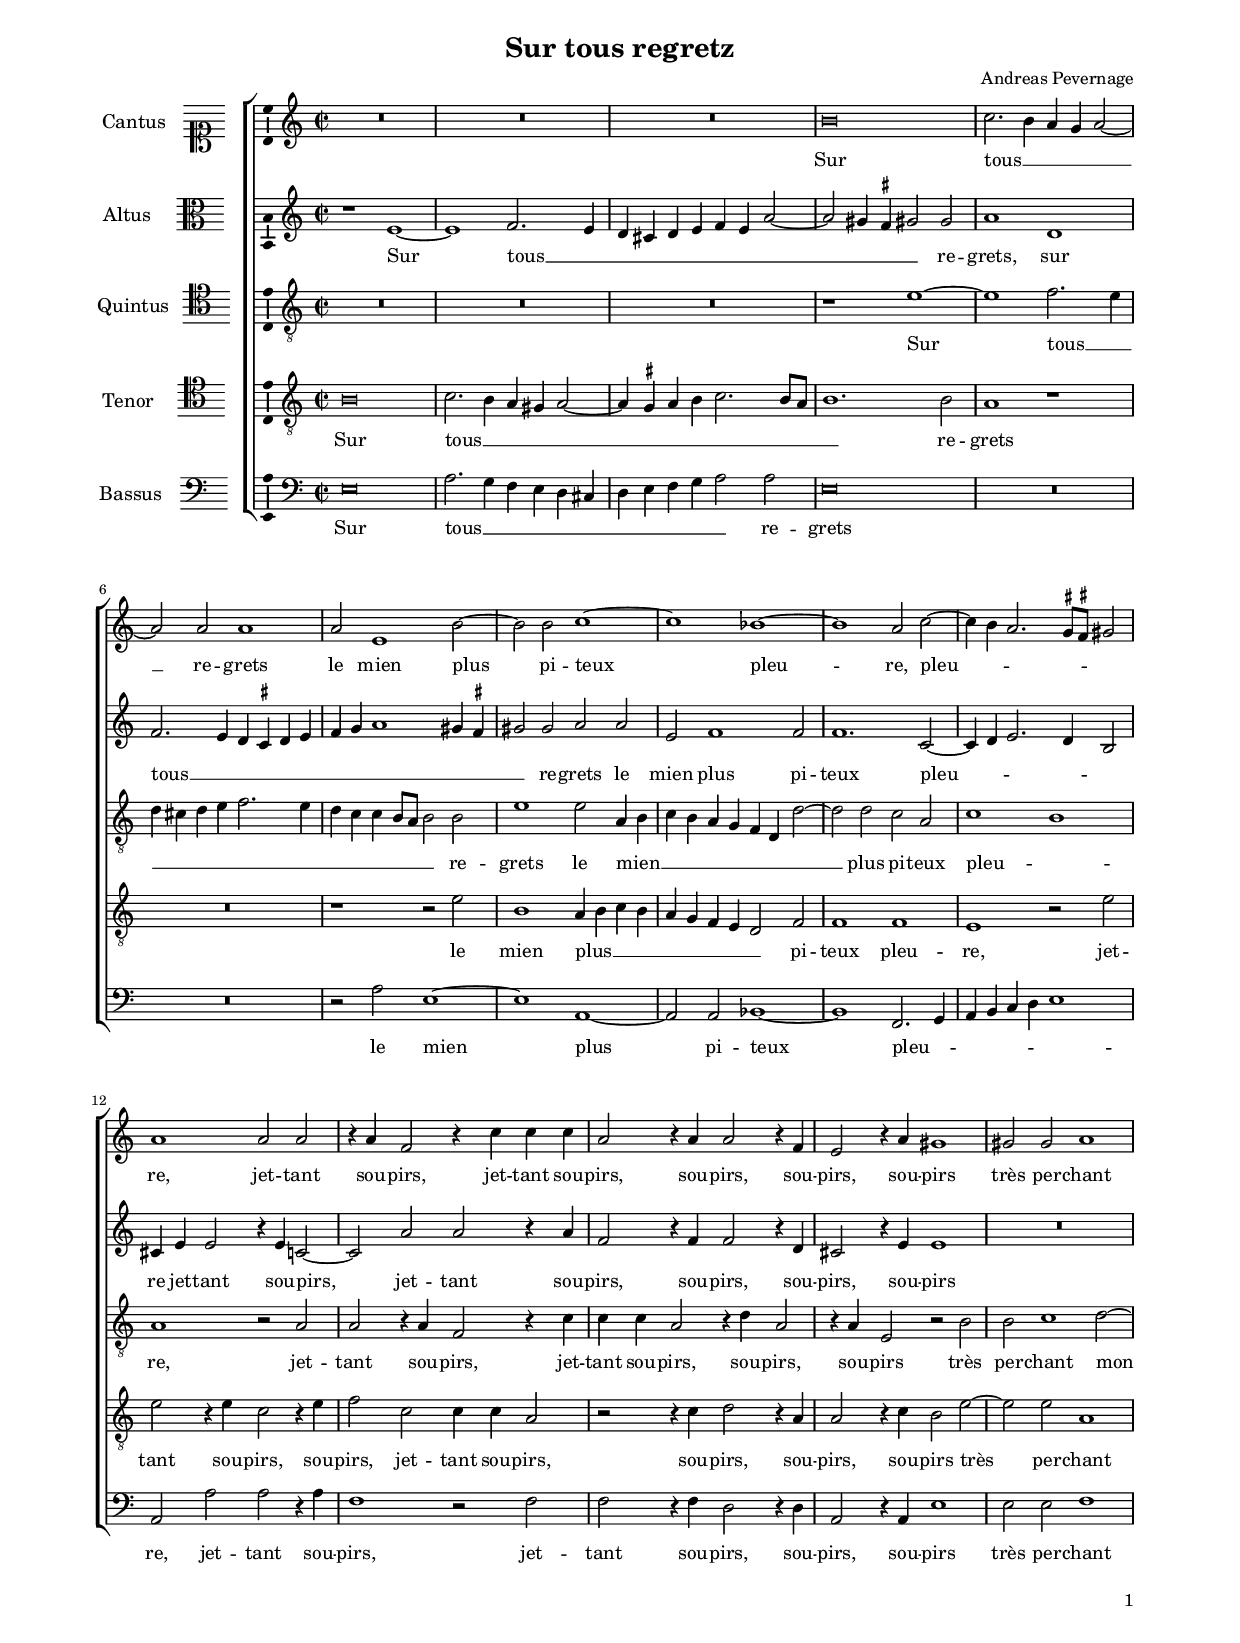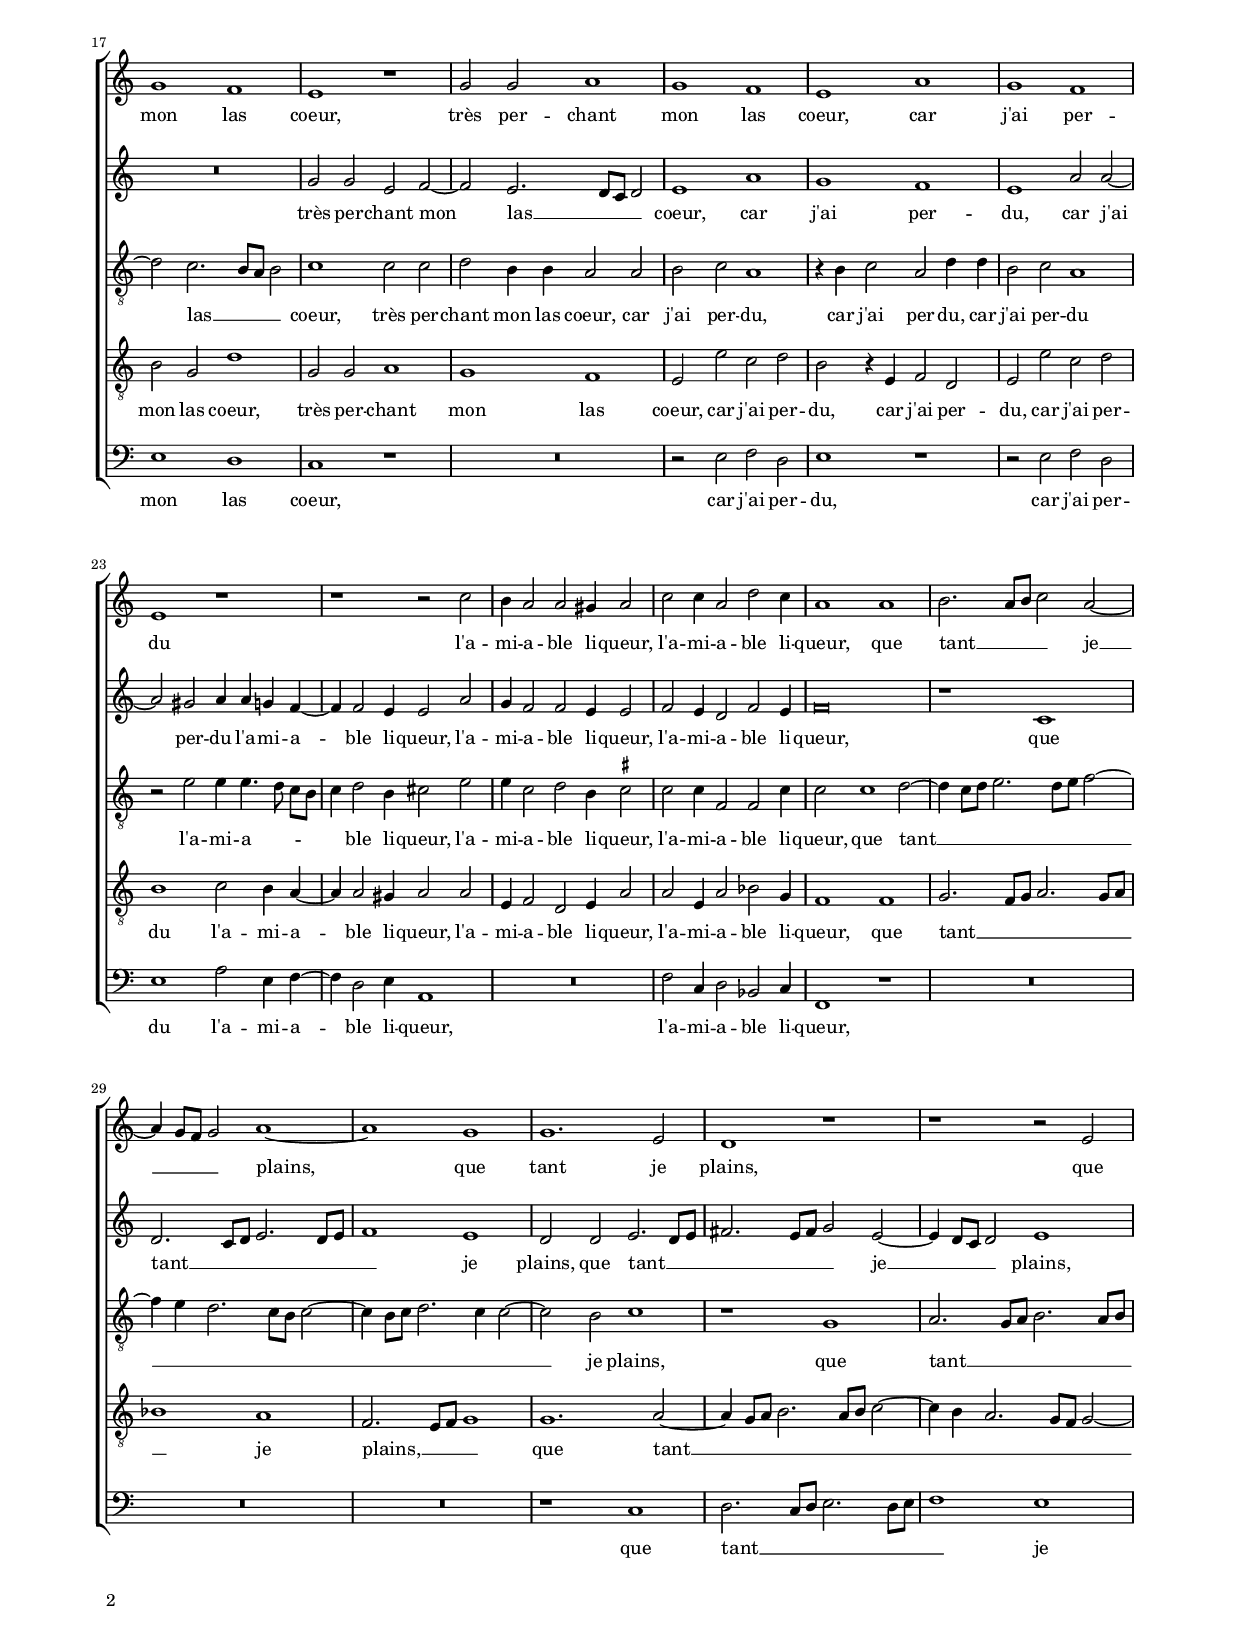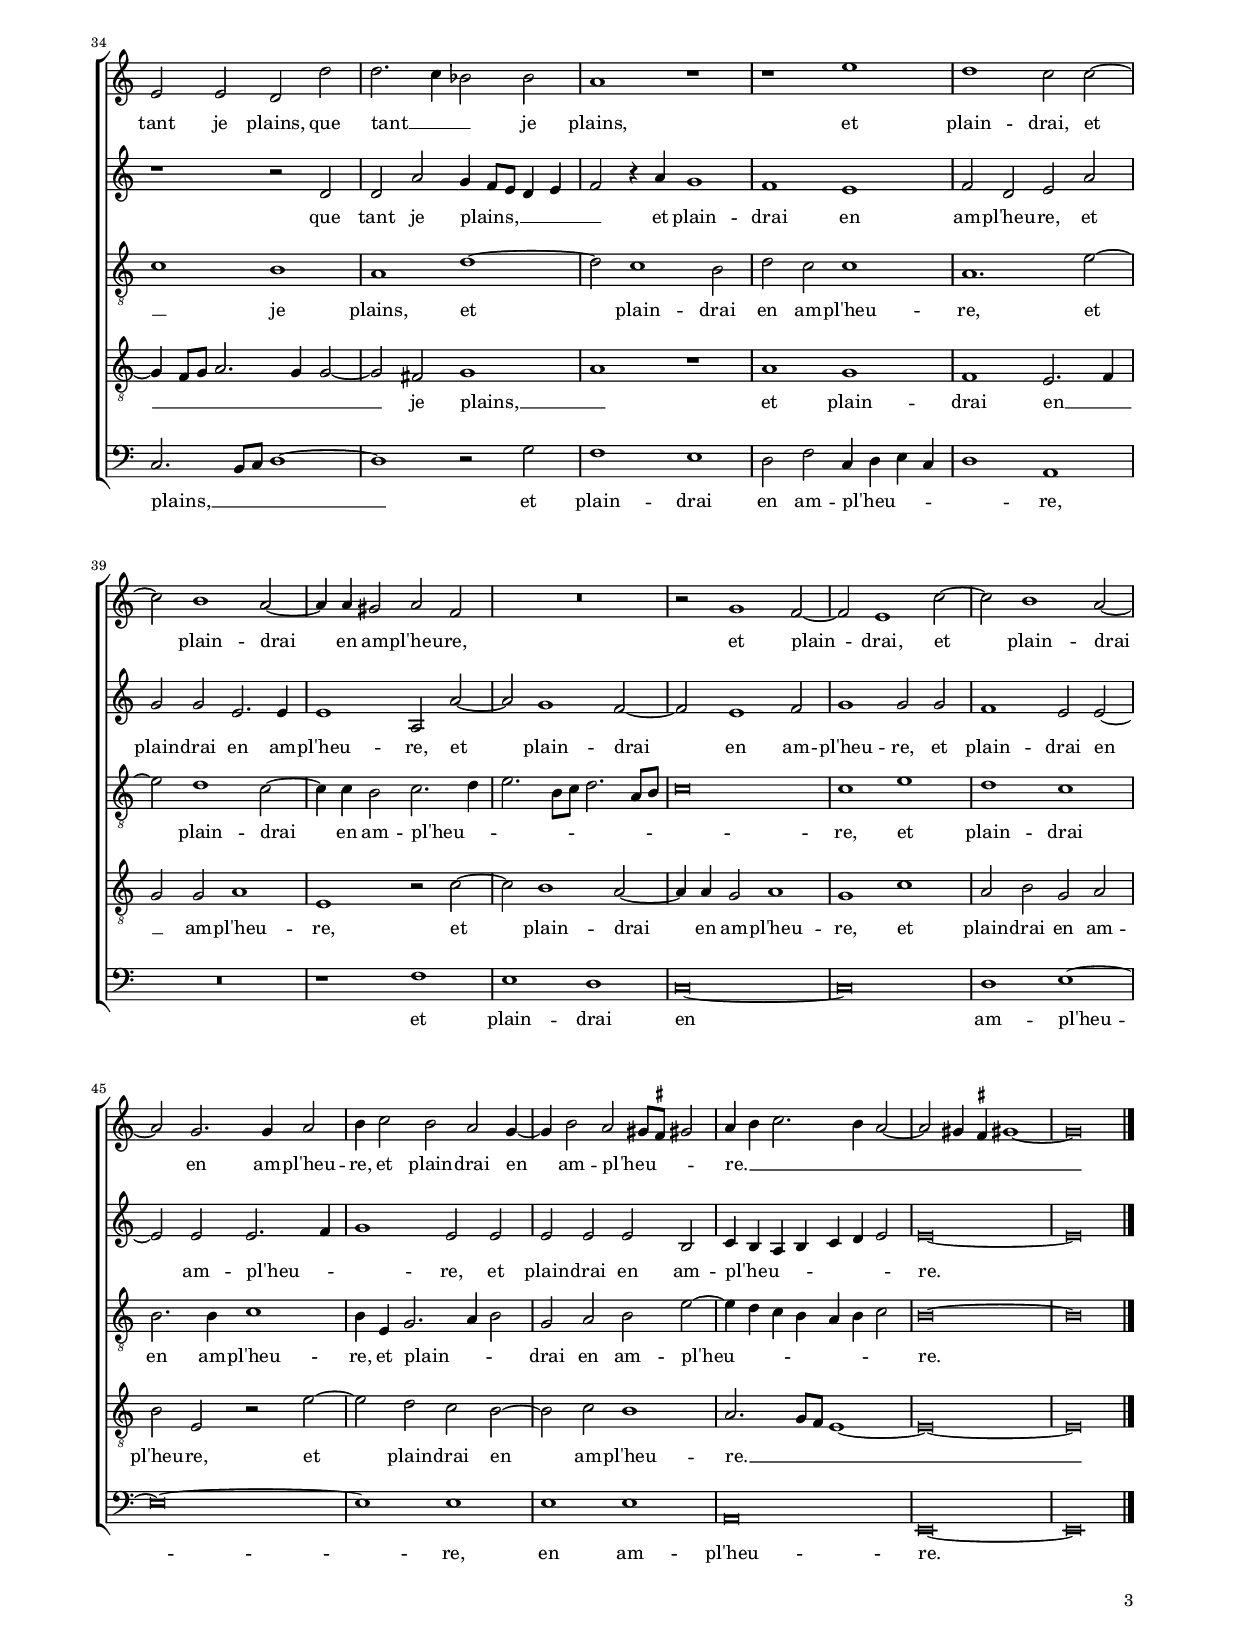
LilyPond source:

\header
{
	title="Sur tous regretz"
	composer="Andreas Pevernage"
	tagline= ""
}

\version "2.24.3"
\language deutsch
#(set-global-staff-size 15)
% #(set-default-paper-size "letter")
#(ly:set-option 'point-and-click #f)




	ficta = { \once \set suggestAccidentals = ##t }

	forget = #(define-music-function (music) (ly:music?) #{
		\accidentalStyle forget
		$music
		\accidentalStyle default
		#})

    
\paper
	{
	top-margin = 1.8 \cm
	bottom-margin = 1.2 \cm
	left-margin = 1.8 \cm
	right-margin = 1.8 \cm
	ragged-bottom = ##f
	ragged-last-bottom = ##f
	print-page-number = ##f
	system-system-spacing = #'((basic-distance . 17) (minimum-distance . 14) (padding . 7) (strechability . 150))
	oddFooterMarkup=\markup   \fill-line { "" \fromproperty #'page:page-number-string }
	evenFooterMarkup=\markup  \fill-line { \fromproperty #'page:page-number-string "" }
	last-bottom-spacing = #'((basic-distance . 12) (minimum-distance . 7) (padding . 4))
	systems-per-page = 3
%   page-count = 3
%	min-systems-per-page = 3
%	print-all-headers = ##t
%	print-first-page-number = ##t
%	first-page-number = 1
	}

	
global = {
	\key c \major
	\time 2/2 \set Score.measureLength = #(ly:make-moment 2/1)
	\set Score.tempoHideNote = ##t
	\tempo 2 = 85
	\skip 1*2*50 \bar "|."
	}
    

incipitcantus = \markup { \score {
	{
	\set Staff.instrumentName = \markup { \fontsize #1 "Cantus" }
	\key c \major
	\clef soprano
	s4 \bar ""
	}
	\layout  {
	raggedright = ##t
	indent = 1.6 \cm
	line-width = 2.4\cm
	\context { \Staff \remove Time_signature_engraver }
	\override Staff.Clef.Y-extent = #'(0 . 0)
	}} \hspace #1 }

      
incipitaltus = \markup { \score {
	{
	\set Staff.instrumentName = \markup { \fontsize #1 "Altus" }
	\key c \major
	\clef alto
	s4 \bar ""
	}
	\layout  {
	raggedright = ##t
	indent = 1.6 \cm
	line-width = 2.4\cm
	\context { \Staff \remove Time_signature_engraver }
	\override Staff.Clef.Y-extent = #'(0 . 0)
	}} \hspace #1 }
      
      
incipitquintus = \markup { \score {
	{
	\set Staff.instrumentName = \markup { \fontsize #1 "Quintus" }
	\key c \major
	\clef tenor
	s4 \bar ""
	}
	\layout  {
	raggedright = ##t
	indent = 1.6 \cm
	line-width = 2.4\cm
	\context { \Staff \remove Time_signature_engraver }
	\override Staff.Clef.Y-extent = #'(0 . 0)
	}} \hspace #1 }
      

incipittenor = \markup { \score {
	{
	\set Staff.instrumentName = \markup { \fontsize #1 "Tenor" }
	\key c \major
	\clef tenor
	s4 \bar ""
	}
	\layout  {
	raggedright = ##t
	indent = 1.6 \cm
	line-width = 2.4\cm
	\context { \Staff \remove Time_signature_engraver }
	\override Staff.Clef.Y-extent = #'(0 . 0)
	}} \hspace #1 }

      
incipitbassus = \markup { \score {
	{
	\set Staff.instrumentName = \markup { \fontsize #1 "Bassus" }
	\key c \major
	\clef bass
	s4 \bar ""
	}
	\layout  {
	raggedright = ##t
	indent = 1.6 \cm
	line-width = 2.4\cm
	\context { \Staff \remove Time_signature_engraver }
	\override Staff.Clef.Y-extent = #'(0 . 0)
	}} \hspace #1 }


cantus =  \relative c''
	{
	R\breve
	R\breve
	R\breve
	h\breve
%5
	c2. h4 a g a2~ |
	a2 a a1
	a2 e1 h'2~
	h2 h c1~
	c1 b~
%10
	b1 a2 c~ |
	c4 h a2. \ficta gis8 \ficta fis gis!2
	a1 a2 a
	r4 a f2 r4 c' c c
	a2 r4 a a2 r4 f
%15
	e2 r4 a gis1 |
	gis2 gis a1
	g1 f
	e1 r
	g2 g a1
%20
	g1 f |
	e1 a
	g1 f
	e1 r
	r1 r2 c'
%25
	h4 a2 a2 gis4 a2 |
	c2 c4 a2 d2 c4
	a1 a
	h2. a8 h c2 a~
	a4 g8 f g2 a1~
%30
	a1 g |
	g1. e2
	d1 r
	r1 r2 e
	e2 e d d'
%35
	d2. c4 b2 b |
	a1 r
	r1 e'
	d1 c2 c~
	c2 h1 a2~
%40
	a4 a gis2 a2 f |
	R\breve
	r2 g1 f2~
	f2 e1 c'2~
	c2 h1 a2~
%45
	a2 g2. g4 a2 |
	h4 c2 h2 a2 g4~
	g4 h2 a2 gis8 \ficta fis gis!2
	a4 h c2. h4 a2~
	a2 gis4 \ficta fis gis!1~
%50
	gis\breve |
	}


altus =  \relative c'
	{
	r1 e~
	e1 f2. e4
	d4 cis d e f e a2~
	a2 gis4 \ficta fis gis!2 gis
%5
	a1 d, |
	f2. e4 d \ficta cis d e
	f4 g a1 gis4 \ficta fis
	gis2 gis a a
	e2 f1 f2
%10
	f1. c2~ |
	c4 d e2. d4 h2
	cis4 e e2 r4 e c2~
	c2 a' a2 r4 a
	f2 r4 f f2 r4 d
%15
	cis2 r4 e e1 |
	R\breve
	R\breve
	g2 g e f~
	f2 e2. d8 c d2
%20
	e1 a |
	g1 f
	e1 a2 a~
	a2 gis a4 a g f~
	f4 f2 e4 e2 a2
%25
	g4 f2 f2 e4 e2 |
	f2 e4 d2 f2 e4
	f\breve
	r1 c
	d2. c8 d e2. d8 e
%30
	f1 e |
	d2 d e2. d8 e
	fis2. e8 fis g2 e~
	e4 d8 c d2 e1
	r1 r2 d
%35
	d2 a' g4 f8 e d4 e |
	f2 r4 a g1
	f1 e
	f2 d e a
	g2 g e2. e4
%40
	e1 a,2 a'~ |
	a2 g1 f2~
	f2 e1 f2
	g1 g2 g
	f1 e2 e~
%45
	e2 e e2. f4 |
	g1 e2 e
	e2 e e h
	c4 h a h c d e2
	e\breve~
%50
	e\breve |
	}


quintus  =  \relative c'
	{
	R\breve
	R\breve
	R\breve
	r1 e~
%5
	e1 f2. e4 |
	d4 cis d e f2. e4
	d4 c c h8a h2 h
	e1 e2 a,4 h
	c4 h a g f d d'2~
%10
	d2 d c a |
	c1 h
	a1 r2 a
	a2 r4 a f2 r4 c'
	c4 c a2 r4 d a2
%15
	r4 a e2 r h' |
	h2 c1 d2~
	d2 c2. h8 a h2
	c1 c2 c
	d2 h4 h a2 a
%20
	h2 c a1 |
	r4 h c2 a2 d4 d
	h2 c a1
	r2 e' e4 e4. d8 c[ h]
	c4 d2 h4 cis2 e
%25
	e4 c2 d2 h4 \ficta cis2 |
	c2 c4 f,2 f2 c'4
	c2 c1 d2~
	d4 c8 d e2. d8 e f2~
	f4 e d2. c8 h c2~
%30
	c4 h8 c d2. c4 c2~
	c2 h c1
	r1 g
	a2. g8 a h2. a8 h
	c1 h
%35
	a1 d~ |
	d2 c1 h2
	d2 c c1
	a1. e'2~
	e2 d1 c2~
%40
	c4 c h2 c2. d4 |
	e2. h8 c d2. a8 h
	c\breve
	c1 e
	d1 c
%45
	h2. h4 c1 |
	h4 e, g2. a4 h2
	g2 a h e~
	e4 d c h a h c2
	h\breve~
%50
	h\breve |
	}


tenor =  \relative c'
	{
	h\breve
	c2. h4 a4 gis a2~
	a4 \ficta gis a h c2. h8 a
	h1. h2
%5
	a1 r |
	R\breve
	r1 r2 e'
	h1 a4 h c h
	a4 g f e d2 f
%10
	f1 f |
	e1 r2 e'
	e2 r4 e c2 r4 e
	f2 c c4 c a2
	r2 r4 c d2 r4 a
%15
	a2 r4 c h2 e~ |
	e2 e a,1
	h2 g d'1
	g,2 g a1
	g1 f
%20
	e2 e' c d |
	h2 r4 e, f2 d
	e2 e' c d
	h1 c2 h4 a~
	a4 a2 gis4 a2 a
%25
	e4 f2 d2 e4 a2 |
	a2 e4 a2 b2 g4
	f1 f
	g2. f8 g a2. g8 a
	b1 a
%30
	f2. e8 f g1 |
	g1. a2~
	a4 g8 a h2. a8 h c2~
	c4 h a2. g8 f g2~
	g4 f8 g a2. g4 g2~
%35
	g2 fis g1 |
	a1 r
	a1 g
	f1 e2. f4
	g2 g a1
%40
	e1 r2 c'~ |
	c2 h1 a2~
	a4 a g2 a1
	g1 c
	a2 h g a
%45
	h2 e, r e'~ |
	e2 d c h~
	h2 c h1
	a2. g8 f e1~
	e\breve~
%50
	e\breve |
	}


bassus  =  \relative c
	{
	e\breve
	a2. g4 f4 e d cis
	d4 e f g a2 a
	e\breve
%5
	R\breve |
	R\breve
	r2 a e1~
	e1 a,~
	a2 a b1~
%10
	b1 f2. g4 |
	a4 h c d e1
	a,2 a' a r4 a
	f1 r2 f
	f2 r4 f d2 r4 d
%15
	a2 r4 a e'1 |
	e2 e f1
	e1 d
	c1 r
	R\breve
%20
	r2 e f d |
	e1 r
	r2 e f d
	e1 a2 e4 f~
	f4 d2 e4 a,1
%25
	R\breve |
	f'2 c4 d2 b2 c4
	f,1 r
	R\breve
	R\breve
%30
	R\breve |
	r1 c'
	d2. c8 d e2. d8 e
	f1 e
	c2. h8 c d1~
%35
	d1 r2 g |
	f1 e
	d2 f c4 d e c
	d1 a
	R\breve
%40
	r1 f' |
	e1 d
	c\breve~
	c\breve
	d1 e~
%45
	e\breve~ |
	e1 e
	e1 e
	a,\breve
	e\breve~
%50
	e\breve |
	}


lyricscantus = \lyricmode {
	Sur tous __ _ _ _ _ re -- grets le mien plus pi -- teux pleu -- re,
	pleu -- _ _ _ _ _ re,
	jet -- tant sou -- pirs,
	jet -- tant sou -- pirs,
	sou -- pirs,
	sou -- pirs,
	sou -- pirs
	très per -- chant mon las coeur,
	très per -- chant mon las coeur,
	car j'ai per -- du l'a -- mi -- a -- ble li -- queur,
	l'a -- mi -- a -- ble li -- queur,
	que tant __ _ _ _ je __ _ _ _ plains,
	que tant je plains,
	que tant je plains,
	que tant __ _ _ je plains,
	et plain -- drai,
	et plain -- drai
	en am -- pl'heu -- re,
	et plain -- drai,
	et plain -- drai
	en am -- pl'heu -- re,
	et plain -- drai
	en am -- pl'heu -- _ _ _ re. __ _ _ _ _ _ _ _
	}


lyricsaltus = \lyricmode {
	Sur tous __ _ _ _ _ _ _ _ _ _ _ _ re -- grets,
	sur tous __ _ _ _ _ _ _ _ _ _ _ _ re -- grets le mien plus pi -- teux pleu -- _ _ _ _ re
	jet -- tant sou -- pirs,
	jet -- tant sou -- pirs,
	sou -- pirs,
	sou -- pirs,
	sou -- pirs
	très per -- chant mon las __ _ _ _ coeur,
	car j'ai per -- du,
	car j'ai per -- du l'a -- mi -- a -- ble li -- queur,
	l'a -- mi -- a -- ble li -- queur,
	l'a -- mi -- a -- ble li -- queur,
	que tant __ _ _ _ _ _ _ je plains,
	que tant __ _ _ _ _ _ _ je __ _ _ _ plains,
	que tant je plains, __ _ _ _ _ _
	et plain -- drai en am -- pl'heu -- re,
	et plain -- drai en am -- pl'heu -- re,
	et plain -- drai en am -- pl'heu -- re,
	et plain -- drai en am -- pl'heu -- _ _ re,
	et plain -- drai en am -- pl'heu -- _ _ _ _ _ _ re.
	}


lyricsquintus = \lyricmode {
	Sur tous __ _ _ _ _ _ _ _ _ _ _ _ _ _ re -- grets le mien __ _ _ _ _ _ _ _ _ plus pi -- teux pleu -- _ re,
	jet -- tant sou -- pirs,
	jet -- tant sou -- pirs,
	sou -- pirs,
	sou -- pirs
	très per -- chant mon las __ _ _ _ coeur,
	très per -- chant mon las coeur,
	car j'ai per -- du,
	car j'ai per -- du,
	car j'ai per -- du l'a -- mi -- a -- _ _ _ _ ble li -- queur,
	l'a -- mi -- a -- ble li -- queur,
	l'a -- mi -- a -- ble li -- queur,
	que tant __ _ _ _ _ _ _ _ _ _ _ _ _ _ _ _ _ je plains,
	que tant __ _ _ _ _ _ _ je plains,
	et plain -- drai en am -- pl'heu -- re,
	et plain -- drai en am -- pl'heu -- _ _ _ _ _ _ _ _ re,
	et plain -- drai en am -- pl'heu -- re,
	et plain -- _ _ drai en am -- pl'heu -- _ _ _ _ _ _ re.
	}


lyricstenor = \lyricmode {
	Sur tous __ _ _ _ _ _ _ _ _ _ _ _ re -- grets le mien plus __ _ _ _ _ _ _ _ _ pi -- teux pleu -- re,
	jet -- tant sou -- pirs,
	sou -- pirs,
	jet -- tant sou -- pirs,
	sou -- pirs,
	sou -- pirs,
	sou -- pirs
	très per -- chant mon las coeur,
	très per -- chant mon las coeur,
	car j'ai per -- du,
	car j'ai per -- du,
	car j'ai per -- du l'a -- mi -- a -- ble li -- queur,
	l'a -- mi -- a -- ble li -- queur,
	l'a -- mi -- a -- ble li -- queur,
	que tant __ _ _ _ _ _ _ je plains, __ _ _ _
	que tant __ _ _ _ _ _ _ _ _ _ _ _ _ _ _ _ _ je plains, __ _
	et plain -- drai en __ _ _ am -- pl'heu -- re,
	et plain -- drai en am -- pl'heu -- re,
	et plain -- drai en am -- pl'heu -- re,
	et plain -- drai en am -- pl'heu -- re. __ _ _ _
	}


lyricsbassus = \lyricmode {
	Sur tous __ _ _ _ _ _ _ _ _ _ _ re -- grets le mien plus pi -- teux pleu -- _ _ _ _ _ _ re,
	jet -- tant sou -- pirs,
	jet -- tant sou -- pirs,
	sou -- pirs,
	sou -- pirs
	très per -- chant mon las coeur,
	car j'ai per -- du,
	car j'ai per -- du l'a -- mi -- a -- ble li -- queur,
	l'a -- mi -- a -- ble li -- queur,
	que tant __ _ _ _ _ _ _ je plains, __ _ _ _
	et plain -- drai en am -- pl'heu -- _ _ _ _ re,
	et plain -- drai en am -- pl'heu -- re,
	en am -- pl'heu -- re.
	}


\score
{  
	\transpose c c {
	\new ChoirStaff \with { \override StaffGrouper.staff-staff-spacing.basic-distance = #12 }
	<<

	\new Staff << \global
	\new Voice="v1" {
		\set Staff.instrumentName=\incipitcantus
%		\set Staff.instrumentName= "S"
		\set Staff.midiInstrument = "reed organ"
		\clef violin
		\cantus }
	\new Lyrics \lyricsto "v1" {\lyricscantus }
	>>


	\new Staff << \global
	\new Voice="v2" {
		\set Staff.instrumentName=\incipitaltus
%		\set Staff.instrumentName= "A"
		\set Staff.midiInstrument = "reed organ"
		\clef violin % "G_8"
		\altus}
	\new Lyrics \lyricsto "v2" {\lyricsaltus }
	>>


	\new Staff << \global
	\new Voice="v5" {
		\set Staff.instrumentName=\incipitquintus
%		\set Staff.instrumentName= "Q"
		\set Staff.midiInstrument = "reed organ"
		\clef "G_8"
		\quintus}
	\new Lyrics \lyricsto "v5" {\lyricsquintus }
	>>


	\new Staff << \global
	\new Voice="v3" {
		\set Staff.instrumentName=\incipittenor
%		\set Staff.instrumentName= "T"
		\set Staff.midiInstrument = "reed organ"
		\clef "G_8"
		\tenor }
	\new Lyrics \lyricsto "v3" {\lyricstenor }
	>>


	\new Staff << \global
	\new Voice="v4" {
		\set Staff.instrumentName=\incipitbassus
%		\set Staff.instrumentName= "B"
		\set Staff.midiInstrument = "reed organ"
		\clef bass 
		\bassus }
	\new Lyrics \lyricsto "v4" {\lyricsbassus}
	>>

	>>
	} % transpose

	\layout
	{
	indent = 2.5\cm
	\context { \Lyrics \override VerticalAxisGroup.nonstaff-relatedstaff-spacing.padding = #1.4 }
%	\context { \Lyrics \override LyricText.font-size = #1 }
	\context { \Staff \override TimeSignature.break-visibility = #end-of-line-invisible }
	\context { \Staff \consists Ambitus_engraver }
	\context { \Score \override BarNumber.padding = #2 }
	\context { \Voice \override NoteHead.style = #'baroque }
	}

\midi
	{
	
	}

}


% EOF
